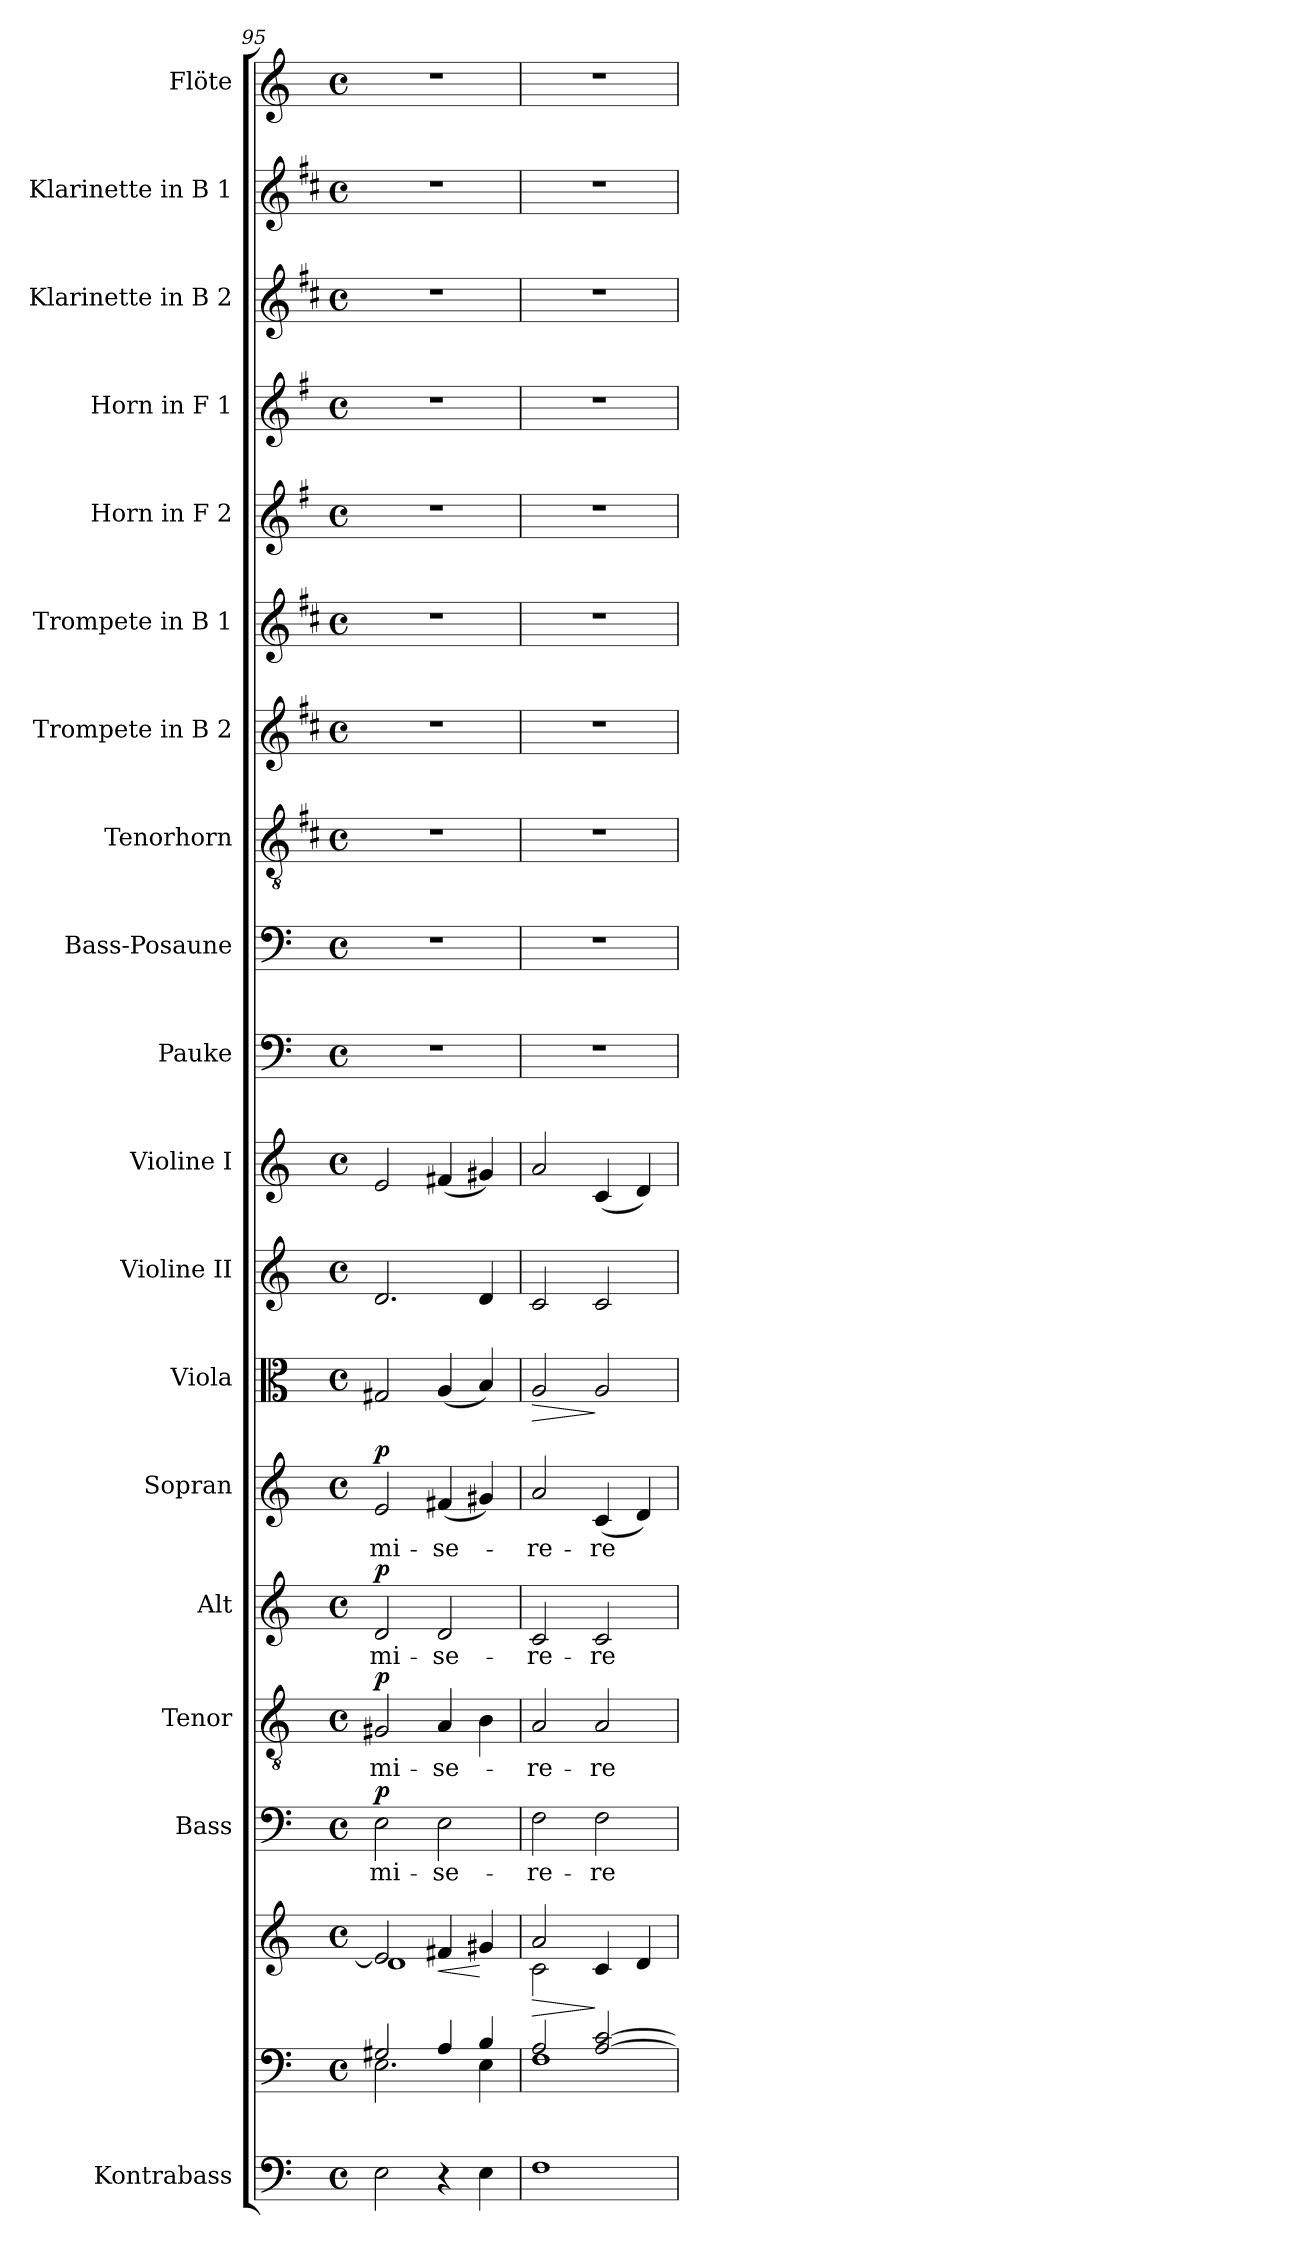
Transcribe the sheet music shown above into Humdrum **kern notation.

**kern	**kern	**kern	**dynam	**kern	**text	**dynam	**kern	**text	**dynam	**kern	**text	**dynam	**kern	**text	**dynam	**kern	**dynam	**kern	**kern	**kern	**kern	**kern	**kern	**kern	**kern	**kern	**kern	**kern	**kern
*part19	*part18	*part18	*part18	*part17	*part17	*part17	*part16	*part16	*part16	*part15	*part15	*part15	*part14	*part14	*part14	*part13	*part13	*part12	*part11	*part10	*part9	*part8	*part7	*part6	*part5	*part4	*part3	*part2	*part1
*staff20	*staff19	*staff18	*staff18/19	*staff17	*staff17	*staff17	*staff16	*staff16	*staff16	*staff15	*staff15	*staff15	*staff14	*staff14	*staff14	*staff13	*staff13	*staff12	*staff11	*staff10	*staff9	*staff8	*staff7	*staff6	*staff5	*staff4	*staff3	*staff2	*staff1
*I"Kontrabass	*	*	*	*I"Bass	*	*	*I"Tenor	*	*	*I"Alt	*	*	*I"Sopran	*	*	*I"Viola	*	*I"Violine II	*I"Violine I	*I"Pauke	*I"Bass-Posaune	*I"Tenorhorn	*I"Trompete in B 2	*I"Trompete in B 1	*I"Horn in F 2	*I"Horn in F 1	*I"Klarinette in B 2	*I"Klarinette in B 1	*I"Flöte
*I'Kb.	*	*	*	*I'B	*	*	*I'T	*	*	*I'A	*	*	*I'S	*	*	*I'Vla.	*	*I'Vl. II	*I'Vl. I	*I'Pk.	*I'B. Pos.	*I'T	*	*	*I'Hrn. 2	*I'Hrn. 1	*	*	*I'Fl.
!!LO:PB:g=z
*clefF4	*clefF4	*clefG2	*	*clefF4	*	*	*clefGv2	*	*	*clefG2	*	*	*clefG2	*	*	*clefC3	*	*clefG2	*clefG2	*clefF4	*clefF4	*clefGv2	*clefG2	*clefG2	*clefG2	*clefG2	*clefG2	*clefG2	*clefG2
*ITrd7c12	*	*	*	*	*	*	*	*	*	*	*	*	*	*	*	*	*	*	*	*	*	*ITrd1c2	*ITrd1c2	*ITrd1c2	*ITrd4c7	*ITrd4c7	*ITrd1c2	*ITrd1c2	*
*k[]	*k[]	*k[]	*	*k[]	*	*	*k[]	*	*	*k[]	*	*	*k[]	*	*	*k[]	*	*k[]	*k[]	*k[]	*k[]	*k[]	*k[]	*k[]	*k[]	*k[]	*k[]	*k[]	*k[]
*C:	*C:	*C:	*	*C:	*	*	*C:	*	*	*C:	*	*	*C:	*	*	*C:	*	*C:	*C:	*C:	*C:	*C:	*C:	*C:	*C:	*C:	*C:	*C:	*C:
*M4/4	*M4/4	*M4/4	*	*M4/4	*	*	*M4/4	*	*	*M4/4	*	*	*M4/4	*	*	*M4/4	*	*M4/4	*M4/4	*M4/4	*M4/4	*M4/4	*M4/4	*M4/4	*M4/4	*M4/4	*M4/4	*M4/4	*M4/4
*met(c)	*met(c)	*met(c)	*	*met(c)	*	*	*met(c)	*	*	*met(c)	*	*	*met(c)	*	*	*met(c)	*	*met(c)	*met(c)	*met(c)	*met(c)	*met(c)	*met(c)	*met(c)	*met(c)	*met(c)	*met(c)	*met(c)	*met(c)
=95	=95	=95	=95	=95	=95	=95	=95	=95	=95	=95	=95	=95	=95	=95	=95	=95	=95	=95	=95	=95	=95	=95	=95	=95	=95	=95	=95	=95	=95
*	*^	*^	*	*	*	*	*	*	*	*	*	*	*	*	*	*	*	*	*	*	*	*	*	*	*	*	*	*	*
!	!	!	!	!	!	!	!LO:LY:b	!LO:DY:a	!	!LO:LY:b	!LO:DY:a	!	!LO:LY:b	!LO:DY:a	!	!LO:LY:b	!LO:DY:a	!	!	!	!	!	!	!	!	!	!	!	!	!	!
2EE\	2G#X/	2.E\	2e/]	1d	.	2E\	mi-	p	2G#X/	mi-	p	2d/	mi-	p	2e/	mi-	p	2G#X/	.	2.d/	2e/	1r	1r	1r	1r	1r	1r	1r	1r	1r	1r
!	!	!	!	!	!LO:HP:b	!	!LO:LY:b	!	!	!LO:LY:b	!	!	!LO:LY:b	!	!	!LO:LY:b	!	!	!	!	!	!	!	!	!	!	!	!	!	!	!
4r	4A/	.	4f#X/	.	<	2E\	-se-	.	4A/	-se-	.	2d/	-se-	.	(<4f#X/	-se-	.	(<4A/	.	.	(<4f#X/	.	.	.	.	.	.	.	.	.	.
4EE\	4B/	4E\	4g#X/	.	[	.	.	.	4B\	.	.	.	.	.	4g#X/)	.	.	4B/)	.	4d/	4g#X/)	.	.	.	.	.	.	.	.	.	.
=96	=96	=96	=96	=96	=96	=96	=96	=96	=96	=96	=96	=96	=96	=96	=96	=96	=96	=96	=96	=96	=96	=96	=96	=96	=96	=96	=96	=96	=96	=96	=96
!	!	!	!	!	!LO:HP:b	!	!LO:LY:b	!	!	!LO:LY:b	!	!	!LO:LY:b	!	!	!LO:LY:b	!	!	!LO:HP:b	!	!	!	!	!	!	!	!	!	!	!	!
1FF	2A/	1F	2a/	2c\	>	2F\	-re-	.	2A/	-re-	.	2c/	-re-	.	2a/	-re-	.	2A/	>	2c/	2a/	1r	1r	1r	1r	1r	1r	1r	1r	1r	1r
!	!	!	!	!	!	!	!LO:LY:b	!	!	!LO:LY:b	!	!	!LO:LY:b	!	!	!LO:LY:b	!	!	!	!	!	!	!	!	!	!	!	!	!	!	!
.	[>2A/ [>2c/	.	4c/	2ryy	]	2F\	-re	.	2A/	-re	.	2c/	-re	.	(<4c/	-re	.	2A/	]	2c/	(<4c/	.	.	.	.	.	.	.	.	.	.
.	.	.	4d/	.	.	.	.	.	.	.	.	.	.	.	4d/)	.	.	.	.	.	4d/)	.	.	.	.	.	.	.	.	.	.
*	*v	*v	*	*	*	*	*	*	*	*	*	*	*	*	*	*	*	*	*	*	*	*	*	*	*	*	*	*	*	*	*
*	*	*v	*v	*	*	*	*	*	*	*	*	*	*	*	*	*	*	*	*	*	*	*	*	*	*	*	*	*	*	*
=	=	=	=	=	=	=	=	=	=	=	=	=	=	=	=	=	=	=	=	=	=	=	=	=	=	=	=	=	=
*-	*-	*-	*-	*-	*-	*-	*-	*-	*-	*-	*-	*-	*-	*-	*-	*-	*-	*-	*-	*-	*-	*-	*-	*-	*-	*-	*-	*-	*-
